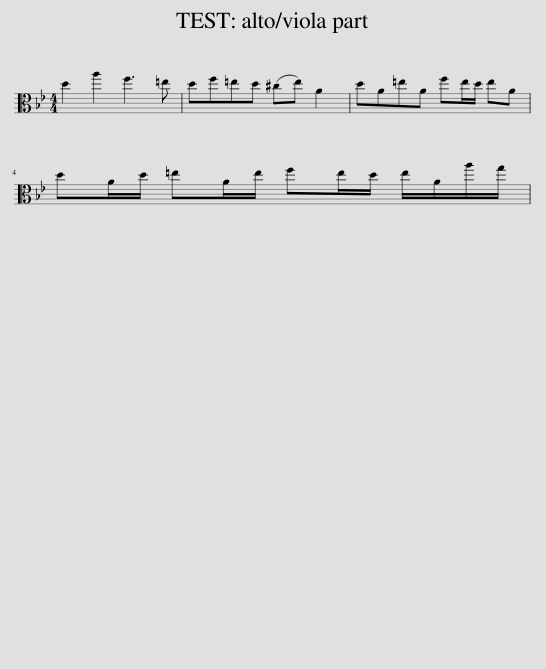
X:1
L:1/8
M:4/4
I:linebreak $
K:Gmin
V:1 alto
V:1
 d2 a2 f3 =e | df=ed (^ce) A2 | dA=eA fe/d/ eA |$ dA/d/ =eA/e/ fe/d/ e/A/a/g/ | %4
